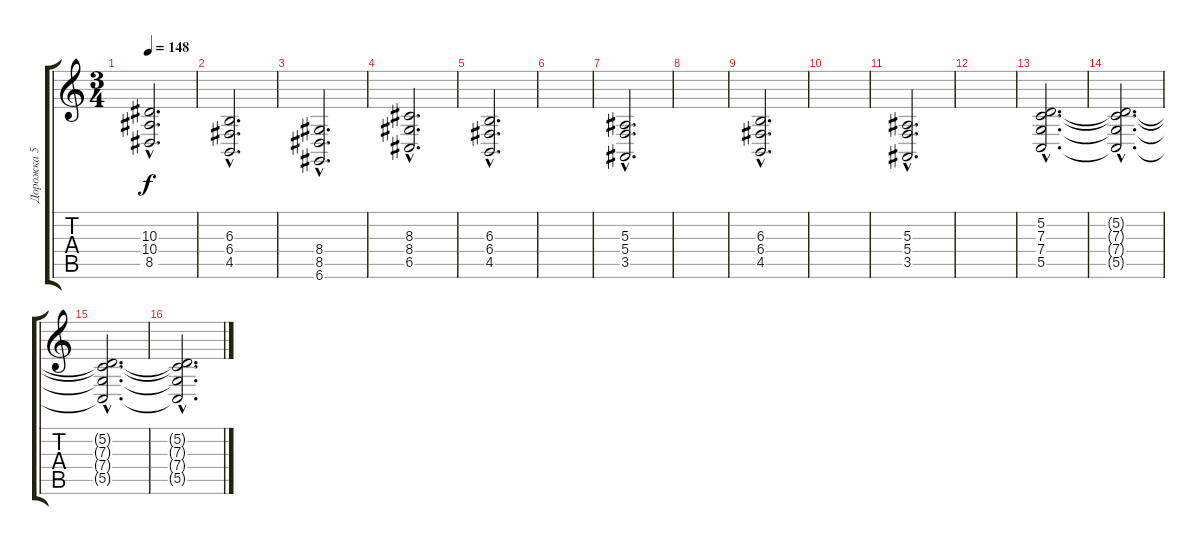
\track ("Дорожка 5" "Дорожка 5") {instrument lead2sawtooth}
\staff {score tabs}
\tuning (D4 A3 F3 C3 G2 D2) {hide}
\ts (3 4)
\tempo 148
\clef g2
\ks c
(10.3{hac} 10.4{hac} 8.5{hac}).2{d dy f volume 16 instrument pad8sweep} |
(6.3{hac} 6.4{hac} 4.5{hac}).2{d} |
(8.4{hac} 8.5{hac} 6.6{hac}).2{d instrument pad8sweep} |
(8.3{hac} 8.4{hac} 6.5{hac}).2{d} |
(6.3{hac} 6.4{hac} 4.5{hac}).2{d instrument lead2sawtooth} |
|
(5.3{hac} 5.4{hac} 3.5{hac}).2{d instrument lead2sawtooth} |
|
(6.3{hac} 6.4{hac} 4.5{hac}).2{d instrument lead2sawtooth} |
|
(5.3{hac} 5.4{hac} 3.5{hac}).2{d instrument lead2sawtooth} |
|
(5.2{hac} 7.3{hac} 7.4{hac} 5.5{hac}).2{d} |
(5.2{hac t} 7.3{hac t} 7.4{hac t} 5.5{hac t}).2{d} |
(5.2{hac t} 7.3{hac t} 7.4{hac t} 5.5{hac t}).2{d} |
(5.2{hac t} 7.3{hac t} 7.4{hac t} 5.5{hac t}).2{d}
